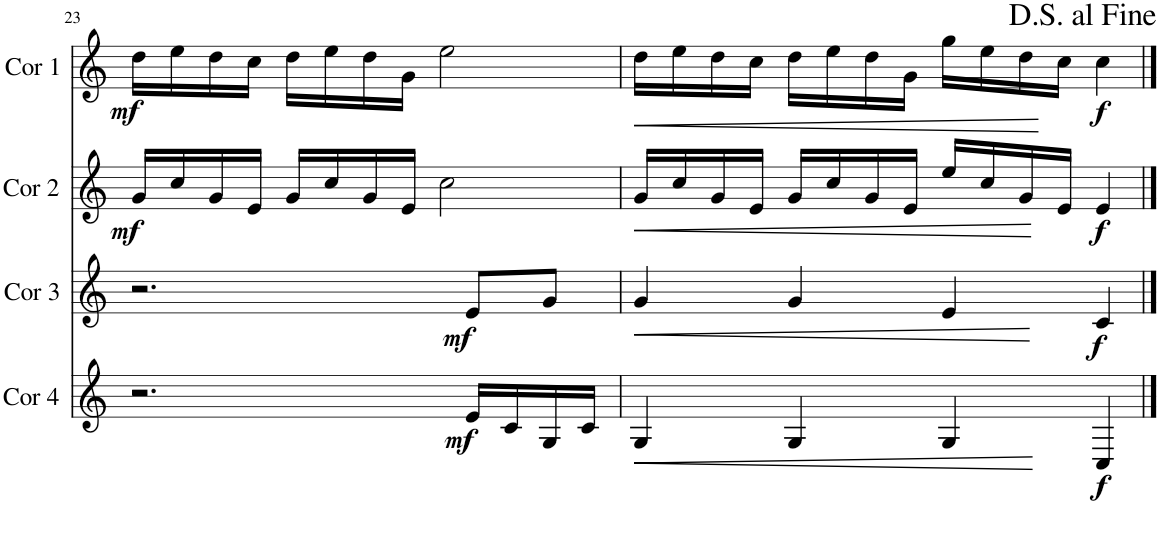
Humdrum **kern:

**kern	**dynam	**kern	**dynam	**kern	**dynam	**kern	**dynam
*part4	*part4	*part3	*part3	*part2	*part2	*part1	*part1
*staff4	*staff4	*staff3	*staff3	*staff2	*staff2	*staff1	*staff1
*I"Cor 4	*	*I"Cor 3	*	*I"Cor 2	*	*I"Cor 1	*
*I'Cor 4	*	*I'Cor 3	*	*I'Cor 2	*	*I'Cor 1	*
!!LO:PB:g=z
*clefG2	*	*clefG2	*	*clefG2	*	*clefG2	*
*Trd4c7	*	*Trd4c7	*	*Trd4c7	*	*Trd4c7	*
*k[]	*	*k[]	*	*k[]	*	*k[]	*
*M4/4	*	*M4/4	*	*M4/4	*	*M4/4	*
=23	=23	=23	=23	=23	=23	=23	=23
!	!	!	!	!	!LO:DY:b	!	!LO:DY:b
2.r	.	2.r	.	16g/LL	mf	16dd\LL	mf
.	.	.	.	16cc/	.	16ee\	.
.	.	.	.	16g/	.	16dd\	.
.	.	.	.	16e/JJ	.	16cc\JJ	.
.	.	.	.	16g/LL	.	16dd\LL	.
.	.	.	.	16cc/	.	16ee\	.
.	.	.	.	16g/	.	16dd\	.
.	.	.	.	16e/JJ	.	16g\JJ	.
.	.	.	.	2cc\	.	2ee\	.
!	!LO:DY:b	!	!LO:DY:b	!	!	!	!
16e/LL	mf	8e/L	mf	.	.	.	.
16c/	.	.	.	.	.	.	.
16G/	.	8g/J	.	.	.	.	.
16c/JJ	.	.	.	.	.	.	.
=24	=24	=24	=24	=24	=24	=24	=24
!	!LO:HP:b	!	!LO:HP:b	!	!LO:HP:b	!	!LO:HP:b
4G/	<	4g/	<	16g/LL	<	16dd\LL	<
.	.	.	.	16cc/	.	16ee\	.
.	.	.	.	16g/	.	16dd\	.
.	.	.	.	16e/JJ	.	16cc\JJ	.
4G/	.	4g/	.	16g/LL	.	16dd\LL	.
.	.	.	.	16cc/	.	16ee\	.
.	.	.	.	16g/	.	16dd\	.
.	.	.	.	16e/JJ	.	16g\JJ	.
4G/	.	4e/	.	16ee/LL	.	16gg\LL	.
.	.	.	.	16cc/	.	16ee\	.
.	.	.	.	16g/	.	16dd\	.
.	.	.	.	16e/JJ	.	16cc\JJ	.
!	!LO:DY:b	!	!LO:DY:b	!	!LO:DY:b	!	!LO:DY:b
4C/	f	4c/	f	4e/	f	4cc\	f
.	[	.	[	.	[	.	[
==	==	==	==	==	==	==	==
*-	*-	*-	*-	*-	*-	*-	*-
